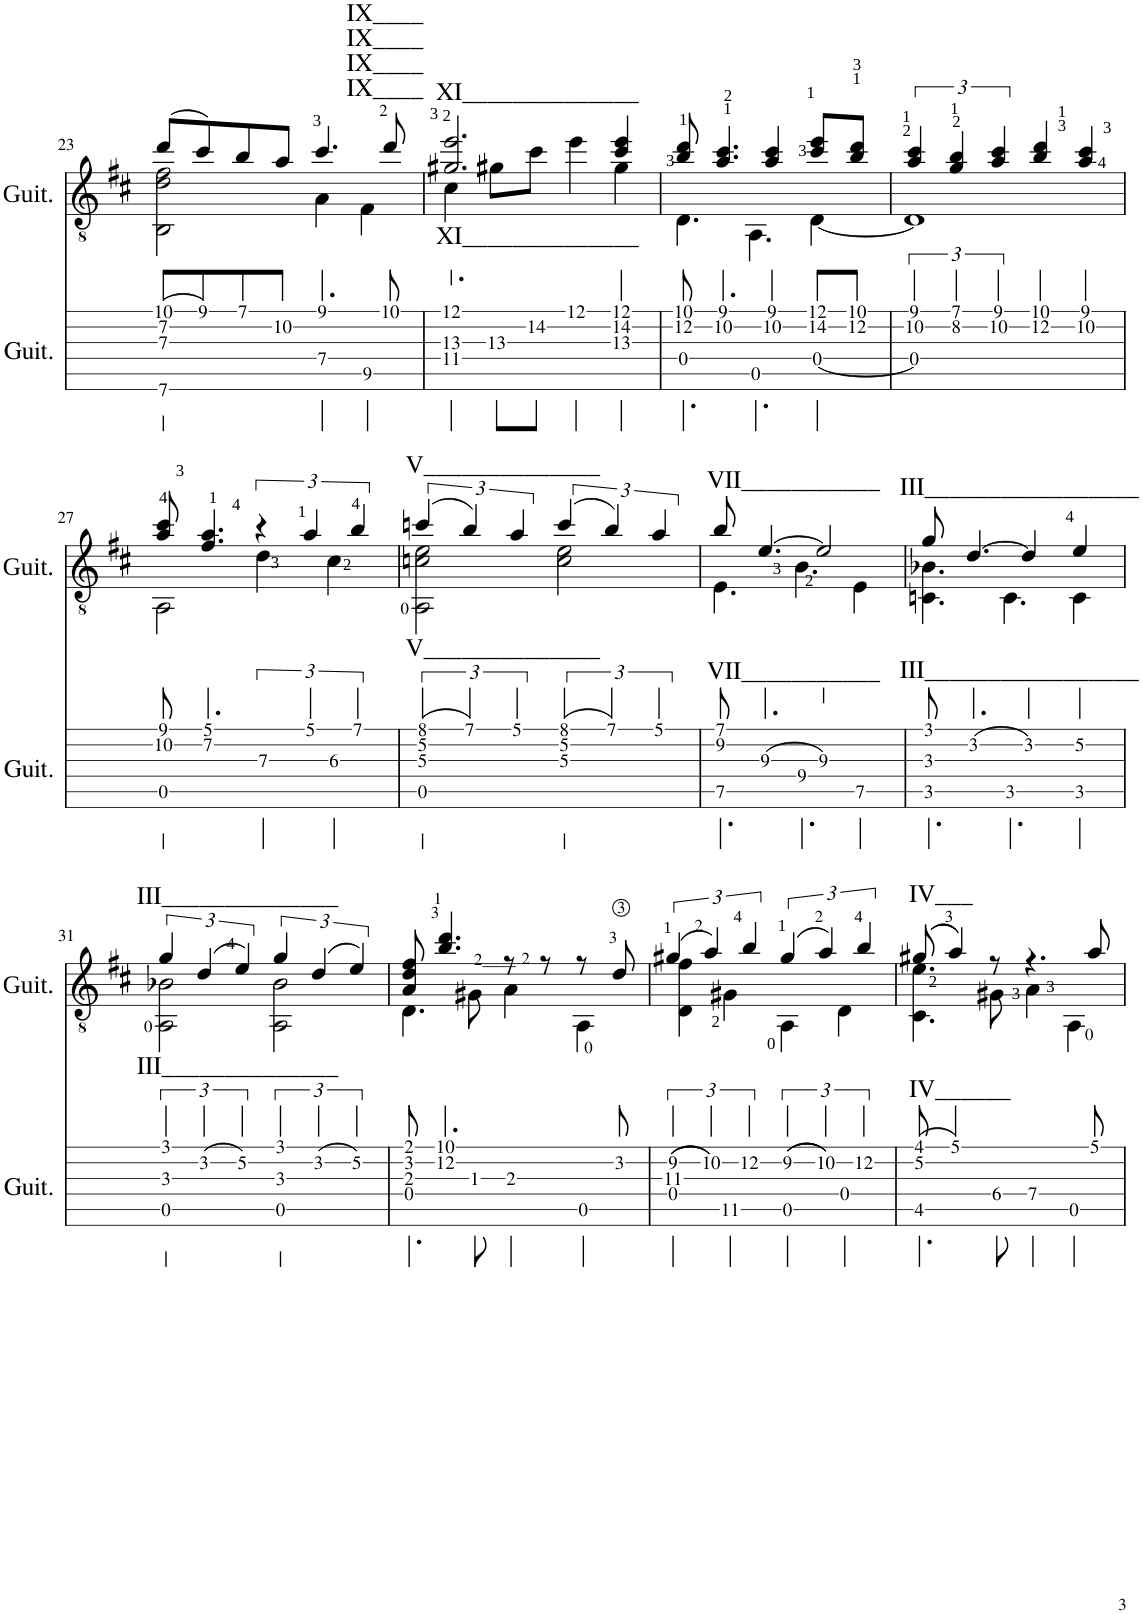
**kern	**harte	**kern	**harte
*part2	*part2	*part1	*part1
*staff2	*	*staff1	*
*I"Guitarra clásica	*	*I"Guitar	*
*I'Guit.	*	*I'Guit.	*
!!LO:PB:g=z
*	*	*clefGv2	*
*k[f#c#]	*	*k[f#c#]	*
*M4/4	*	*M4/4	*
=23	=23	=23	=23
*^	*	*^	*
(8dd/L	2BB\ 2d\ 2f#\	.	(8dd/L	2BB\ 2d\ 2f#\	.
8cc#/)	.	.	8cc#/)	.	.
8b/	.	.	8b/	.	.
8a/J	.	.	8a/J	.	.
4.cc#/	4A\	.	4.cc#/	4A\	.
.	4F#\	.	.	4F#\	.
8dd/	.	.	8dd/	.	.
=24	=24	=24	=24	=24	=24
!	!	!LO:H:kt=XI______________	!	!	!LO:H:n=1:kt=IX____
!	!	!	!	!	!LO:H:n=2:kt=IX____
!	!	!	!	!	!LO:H:n=3:kt=IX____
!	!	!	!	!	!LO:H:n=4:kt=IX____
!	!	!	!	!	!LO:H:n=5:kt=XI______________
2.g#X/ 2.ee/	4c#\	N	2.g#X/ 2.ee/	4c#\	N N N N N
.	8g#X\L	.	.	8g#X\L	.
.	8cc#\J	.	.	8cc#\J	.
.	4ee\	.	.	4ee\	.
4cc#/ 4ee/	4g#\	.	4cc#/ 4ee/	4g#\	.
=25	=25	=25	=25	=25	=25
8b/ 8dd/	4.D\	.	8b/ 8dd/	4.D\	.
4.a/ 4.cc#/	.	.	4.a/ 4.cc#/	.	.
.	4.AA\	.	.	4.AA\	.
4a/ 4cc#/	.	.	4a/ 4cc#/	.	.
8cc#/ 8ee/L	[4D\	.	8cc#/ 8ee/L	[4D\	.
8b/ 8dd/J	.	.	8b/ 8dd/J	.	.
=26	=26	=26	=26	=26	=26
6a/ 6cc#/	1D]	.	6a/ 6cc#/	1D]	.
6g/ 6b/	.	.	6g/ 6b/	.	.
6a/ 6cc#/	.	.	6a/ 6cc#/	.	.
4b/ 4dd/	.	.	4b/ 4dd/	.	.
4a/ 4cc#/	.	.	4a/ 4cc#/	.	.
!!LO:LB:g=z	!!
=27	=27	=27	=27	=27	=27
8a/ 8cc#/	2AA\	.	8a/ 8cc#/	2AA\	.
4.f#/ 4.a/	.	.	4.f#/ 4.a/	.	.
6r	4d\	.	6r	4d\	.
6a/	.	.	6a/	.	.
.	4c#\	.	.	4c#\	.
6b/	.	.	6b/	.	.
=28	=28	=28	=28	=28	=28
!	!	!LO:H:kt=V______________	!	!	!LO:H:kt=V______________
(6ccn/	2AA\ 2cn\ 2e\	N	(6ccn/	2AA\ 2cn\ 2e\	N
6b/)	.	.	6b/)	.	.
6a/	.	.	6a/	.	.
(6cc/	2c\ 2e\	.	(6cc/	2c\ 2e\	.
6b/)	.	.	6b/)	.	.
6a/	.	.	6a/	.	.
=29	=29	=29	=29	=29	=29
!	!	!LO:H:kt=VII___________	!	!	!LO:H:kt=VII___________
8b/	4.E\ 4.g#X\	N	8b/	4.E\	N
[4.e/	.	.	[4.e/	.	.
.	4.B\	.	.	4.B\	.
2e/]	.	.	2e/]	.	.
.	4E\	.	.	4E\	.
=30	=30	=30	=30	=30	=30
!	!	!LO:H:kt=III_________________	!	!	!LO:H:kt=III_________________
8g/	4.Cn\ 4.B-X\	N	8g/	4.Cn\ 4.B-X\	N
[4.d/	.	.	[4.d/	.	.
.	4.C\	.	.	4.C\	.
4d/]	.	.	4d/]	.	.
4e/	4C\	.	4e/	4C\	.
!!LO:LB:g=z	!!
=31	=31	=31	=31	=31	=31
!	!	!LO:H:kt=III______________	!	!	!LO:H:kt=III______________
6g/	2AA\ 2B-X\	N	6g/	2AA\ 2B-X\	N
(6d/	.	.	(6d/	.	.
6e/)	.	.	6e/)	.	.
6g/	2AA\ 2B-\	.	6g/	2AA\ 2B-\	.
(6d/	.	.	(6d/	.	.
6e/)	.	.	6e/)	.	.
=32	=32	=32	=32	=32	=32
8A/ 8d/ 8f#/	4.D\	.	8A/ 8d/ 8f#/	4.D\	.
4.b/ 4.dd/	.	.	4.b/ 4.dd/	.	.
.	8G#X\	.	.	8G#X\	.
8r	4A\	.	8r	4A\	.
8r	.	.	8r	.	.
8r	4AA\	.	8r	4AA\	.
8d/	.	.	8d/	.	.
=33	=33	=33	=33	=33	=33
((6g#X/	4D\ 4f#\	.	(6g#X/	4D\ 4f#\	.
6a/))	.	.	6a/)	.	.
.	4G#X\	.	.	4G#X\	.
6b/	.	.	6b/	.	.
((6g#/	4AA\	.	(6g#/	4AA\	.
6a/))	.	.	6a/)	.	.
.	4D\	.	.	4D\	.
6b/	.	.	6b/	.	.
=34	=34	=34	=34	=34	=34
!	!	!LO:H:kt=IV______	!	!	!LO:H:kt=IV___
(8g#X/	4.C#\ 4.e\	N	((8g#X/	4.C#\ 4.e\	N
4a/)	.	.	4a/))	.	.
8r	8G#X\	.	8r	8G#X\	.
4.r	4A\	.	4.r	4A\	.
.	4AA\	.	.	4AA\	.
8a/	.	.	8a/	.	.
*v	*v	*	*	*	*
*	*	*v	*v	*
=	=	=	=
*-	*-	*-	*-
